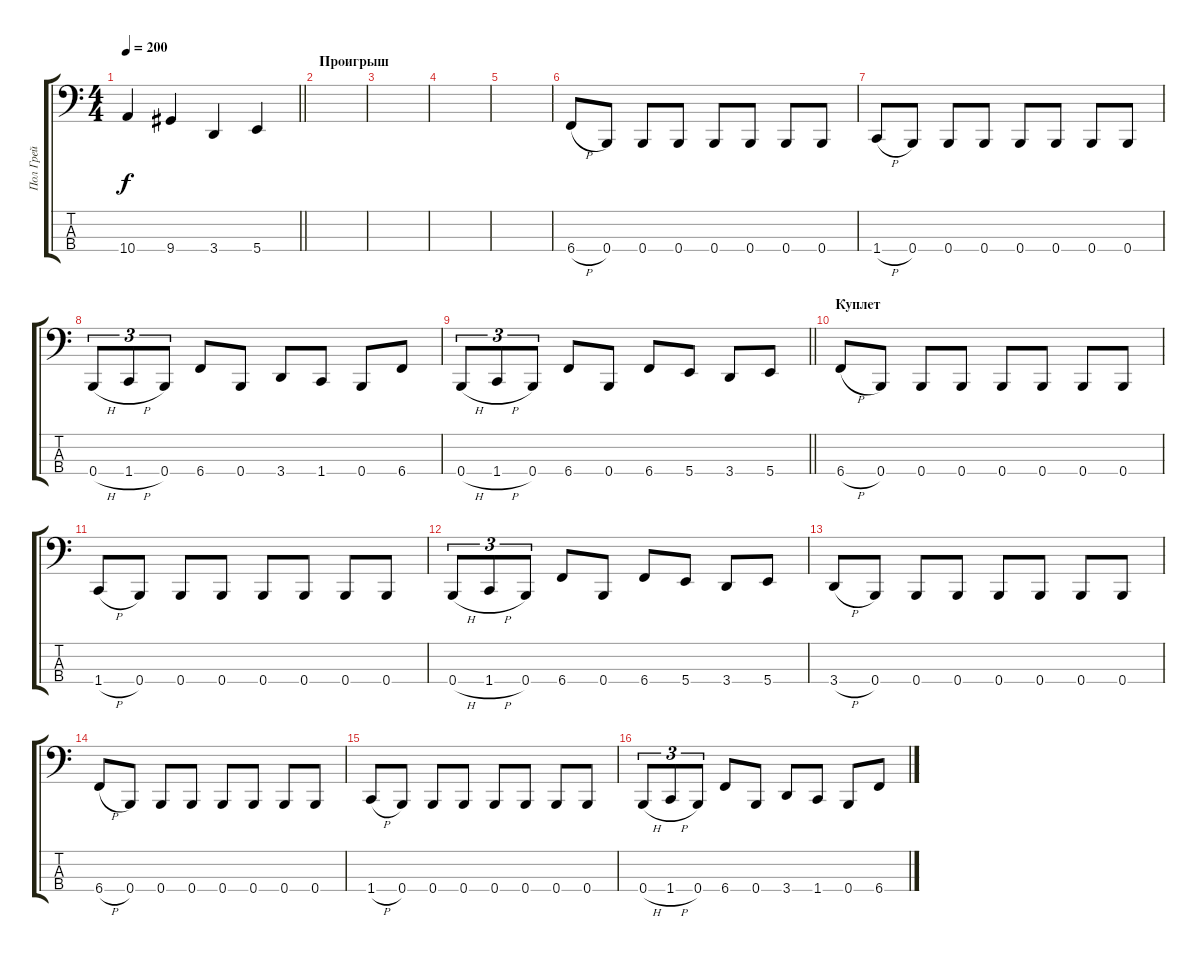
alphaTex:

\track ("Пол Грей" "Пол Грей") {instrument electricbasspick}
\staff {score tabs}
\tuning (E2 B1 Gb1 B0) {hide}
\ts (4 4)
\tempo 200
\clef f4
\barLineRight lightlight
\ks c
10.4.4{dy f} 9.4.4 3.4.4 5.4.4 |
\section ("" "Проигрыш")
|
|
|
|
6.4{h}.8 0.4.8 0.4.8 0.4.8 0.4.8 0.4.8 0.4.8 0.4.8 |
1.4{h}.8 0.4.8 0.4.8 0.4.8 0.4.8 0.4.8 0.4.8 0.4.8 |
0.4{h}.8{tu (3 2)} 1.4{h}.8{tu (3 2)} 0.4.8{tu (3 2)} 6.4.8 0.4.8 3.4.8 1.4.8 0.4.8 6.4.8 |
\barLineRight lightlight
0.4{h}.8{tu (3 2)} 1.4{h}.8{tu (3 2)} 0.4.8{tu (3 2)} 6.4.8 0.4.8 6.4.8 5.4.8 3.4.8 5.4.8 |
\section ("" "Куплет")
6.4{h}.8 0.4.8 0.4.8 0.4.8 0.4.8 0.4.8 0.4.8 0.4.8 |
1.4{h}.8 0.4.8 0.4.8 0.4.8 0.4.8 0.4.8 0.4.8 0.4.8 |
0.4{h}.8{tu (3 2)} 1.4{h}.8{tu (3 2)} 0.4.8{tu (3 2)} 6.4.8 0.4.8 6.4.8 5.4.8 3.4.8 5.4.8 |
3.4{h}.8 0.4.8 0.4.8 0.4.8 0.4.8 0.4.8 0.4.8 0.4.8 |
6.4{h}.8 0.4.8 0.4.8 0.4.8 0.4.8 0.4.8 0.4.8 0.4.8 |
1.4{h}.8 0.4.8 0.4.8 0.4.8 0.4.8 0.4.8 0.4.8 0.4.8 |
0.4{h}.8{tu (3 2)} 1.4{h}.8{tu (3 2)} 0.4.8{tu (3 2)} 6.4.8 0.4.8 3.4.8 1.4.8 0.4.8 6.4.8
